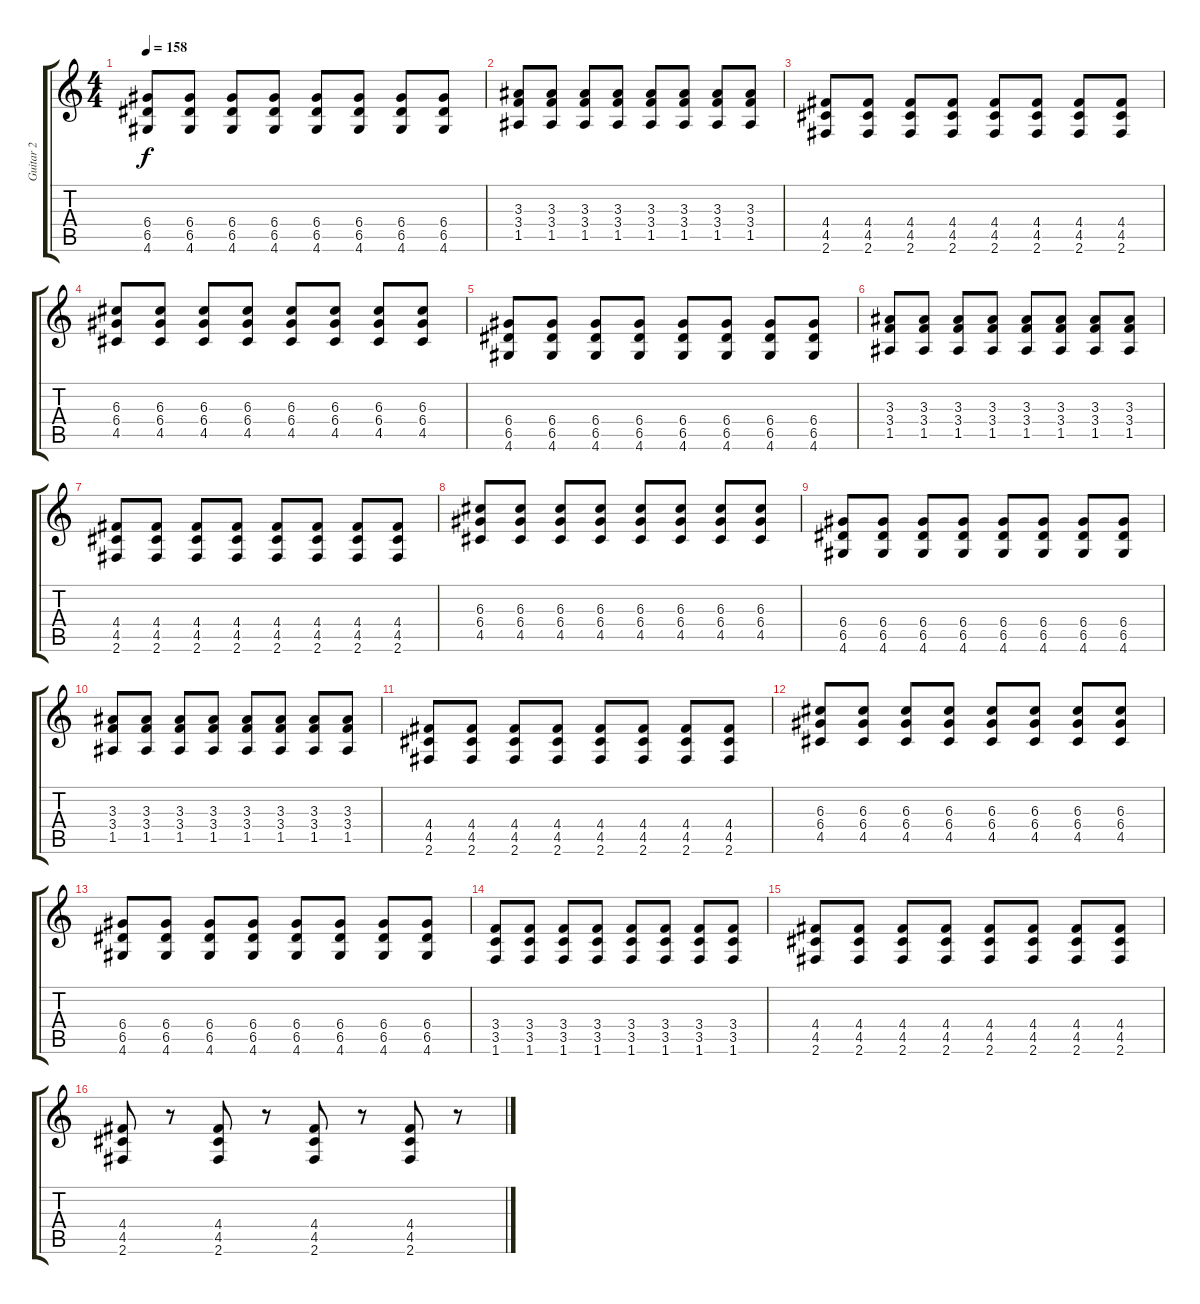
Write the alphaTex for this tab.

\track ("Guitar 2" "Guitar 2") {instrument distortionguitar}
\staff {score tabs}
\tuning (E4 B3 G3 D3 A2 E2) {hide}
\ts (4 4)
\tempo 158
\clef g2
\ks c
(6.4 6.5 4.6).8{dy f} (6.4 6.5 4.6).8 (6.4 6.5 4.6).8 (6.4 6.5 4.6).8 (6.4 6.5 4.6).8 (6.4 6.5 4.6).8 (6.4 6.5 4.6).8 (6.4 6.5 4.6).8 |
(3.3 3.4 1.5).8 (3.3 3.4 1.5).8 (3.3 3.4 1.5).8 (3.3 3.4 1.5).8 (3.3 3.4 1.5).8 (3.3 3.4 1.5).8 (3.3 3.4 1.5).8 (3.3 3.4 1.5).8 |
(4.4 4.5 2.6).8 (4.4 4.5 2.6).8 (4.4 4.5 2.6).8 (4.4 4.5 2.6).8 (4.4 4.5 2.6).8 (4.4 4.5 2.6).8 (4.4 4.5 2.6).8 (4.4 4.5 2.6).8 |
(6.3 6.4 4.5).8 (6.3 6.4 4.5).8 (6.3 6.4 4.5).8 (6.3 6.4 4.5).8 (6.3 6.4 4.5).8 (6.3 6.4 4.5).8 (6.3 6.4 4.5).8 (6.3 6.4 4.5).8 |
(6.4 6.5 4.6).8 (6.4 6.5 4.6).8 (6.4 6.5 4.6).8 (6.4 6.5 4.6).8 (6.4 6.5 4.6).8 (6.4 6.5 4.6).8 (6.4 6.5 4.6).8 (6.4 6.5 4.6).8 |
(3.3 3.4 1.5).8 (3.3 3.4 1.5).8 (3.3 3.4 1.5).8 (3.3 3.4 1.5).8 (3.3 3.4 1.5).8 (3.3 3.4 1.5).8 (3.3 3.4 1.5).8 (3.3 3.4 1.5).8 |
(4.4 4.5 2.6).8 (4.4 4.5 2.6).8 (4.4 4.5 2.6).8 (4.4 4.5 2.6).8 (4.4 4.5 2.6).8 (4.4 4.5 2.6).8 (4.4 4.5 2.6).8 (4.4 4.5 2.6).8 |
(6.3 6.4 4.5).8 (6.3 6.4 4.5).8 (6.3 6.4 4.5).8 (6.3 6.4 4.5).8 (6.3 6.4 4.5).8 (6.3 6.4 4.5).8 (6.3 6.4 4.5).8 (6.3 6.4 4.5).8 |
(6.4 6.5 4.6).8 (6.4 6.5 4.6).8 (6.4 6.5 4.6).8 (6.4 6.5 4.6).8 (6.4 6.5 4.6).8 (6.4 6.5 4.6).8 (6.4 6.5 4.6).8 (6.4 6.5 4.6).8 |
(3.3 3.4 1.5).8 (3.3 3.4 1.5).8 (3.3 3.4 1.5).8 (3.3 3.4 1.5).8 (3.3 3.4 1.5).8 (3.3 3.4 1.5).8 (3.3 3.4 1.5).8 (3.3 3.4 1.5).8 |
(4.4 4.5 2.6).8 (4.4 4.5 2.6).8 (4.4 4.5 2.6).8 (4.4 4.5 2.6).8 (4.4 4.5 2.6).8 (4.4 4.5 2.6).8 (4.4 4.5 2.6).8 (4.4 4.5 2.6).8 |
(6.3 6.4 4.5).8 (6.3 6.4 4.5).8 (6.3 6.4 4.5).8 (6.3 6.4 4.5).8 (6.3 6.4 4.5).8 (6.3 6.4 4.5).8 (6.3 6.4 4.5).8 (6.3 6.4 4.5).8 |
(6.4 6.5 4.6).8 (6.4 6.5 4.6).8 (6.4 6.5 4.6).8 (6.4 6.5 4.6).8 (6.4 6.5 4.6).8 (6.4 6.5 4.6).8 (6.4 6.5 4.6).8 (6.4 6.5 4.6).8 |
(3.4 3.5 1.6).8 (3.4 3.5 1.6).8 (3.4 3.5 1.6).8 (3.4 3.5 1.6).8 (3.4 3.5 1.6).8 (3.4 3.5 1.6).8 (3.4 3.5 1.6).8 (3.4 3.5 1.6).8 |
(4.4 4.5 2.6).8 (4.4 4.5 2.6).8 (4.4 4.5 2.6).8 (4.4 4.5 2.6).8 (4.4 4.5 2.6).8 (4.4 4.5 2.6).8 (4.4 4.5 2.6).8 (4.4 4.5 2.6).8 |
(4.4 4.5 2.6).8 r.8 (4.4 4.5 2.6).8 r.8 (4.4 4.5 2.6).8 r.8 (4.4 4.5 2.6).8 r.8
